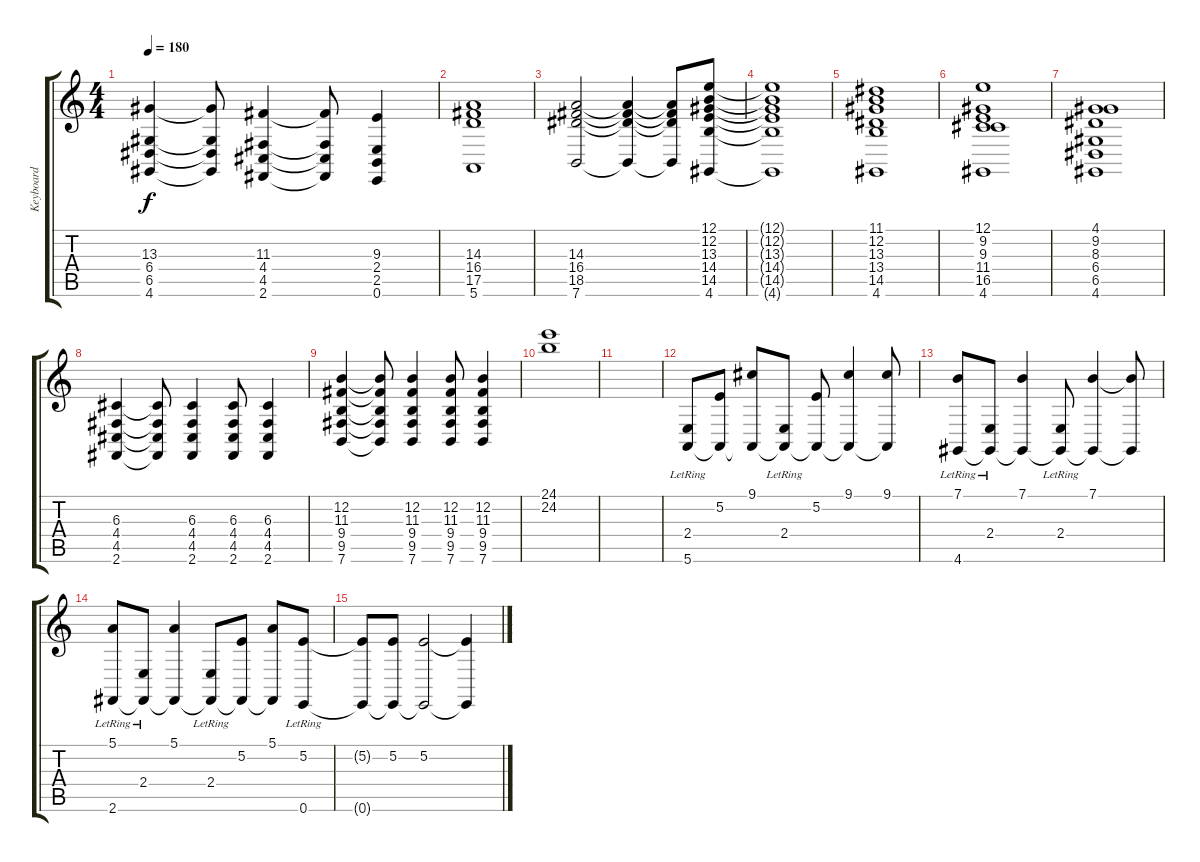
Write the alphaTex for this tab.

\track ("Keyboard" "Keyboard") {instrument stringensemble1}
\staff {score tabs}
\tuning (E4 B3 G3 D3 A2 E2) {hide}
\ts (4 4)
\tempo 180
\clef g2
\ks c
(13.3 6.4 6.5 4.6).4{dy f} (13.3{t} 6.4{t} 6.5{t} 4.6{t}).8 (11.3 4.4 4.5 2.6).4 (11.3{t} 4.4{t} 4.5{t} 2.6{t}).8 (9.3 2.4 2.5 0.6).4 |
(14.3 16.4 17.5 5.6).1 |
(14.3 16.4 18.5 7.6).2 (14.3{t} 16.4{t} 18.5{t} 7.6{t}).4 (14.3{t} 16.4{t} 18.5{t} 7.6{t}).8 (12.1 12.2 13.3 14.4 14.5 4.6).8 |
(12.1{t} 12.2{t} 13.3{t} 14.4{t} 14.5{t} 4.6{t}).1 |
(11.1 12.2 13.3 13.4 14.5 4.6).1 |
(12.1 9.2 9.3 11.4 16.5 4.6).1 |
(4.1 9.2 8.3 6.4 6.5 4.6).1 |
(6.3 4.4 4.5 2.6).4 (6.3{t} 4.4{t} 4.5{t} 2.6{t}).8 (6.3 4.4 4.5 2.6).4 (6.3 4.4 4.5 2.6).8 (6.3 4.4 4.5 2.6).4 |
(12.2 11.3 9.4 9.5 7.6).4 (12.2{t} 11.3{t} 9.4{t} 9.5{t} 7.6{t}).8 (12.2 11.3 9.4 9.5 7.6).4 (12.2 11.3 9.4 9.5 7.6).8 (12.2 11.3 9.4 9.5 7.6).4 |
(24.1 24.2).1 |
|
\section ("" "")
(2.4{lr} 5.6{lr}).8 (5.2 5.6{t}).8 (9.1 5.6{t}).8 (2.4{lr} 5.6{t}).8 (5.2 5.6{t}).8 (9.1 5.6{t}).4 (9.1 5.6{t}).8 |
(7.1 4.6{lr}).8 (2.4{lr} 4.6{t}).8 (7.1 4.6{t}).4 (2.4{lr} 4.6{t}).8 (7.1 4.6{t}).4 (7.1{t} 4.6{t}).8 |
(5.1 2.6{lr}).8 (2.4{lr} 2.6{t}).8 (5.1 2.6{t}).4 (2.4{lr} 2.6{t}).8 (5.2 2.6{t}).8 (5.1 2.6{t}).8 (5.2 0.6{lr}).8 |
(5.2{t} 0.6{t}).8 (5.2 0.6{t}).8 (5.2 0.6{t}).2 (5.2{t} 0.6{t}).4
